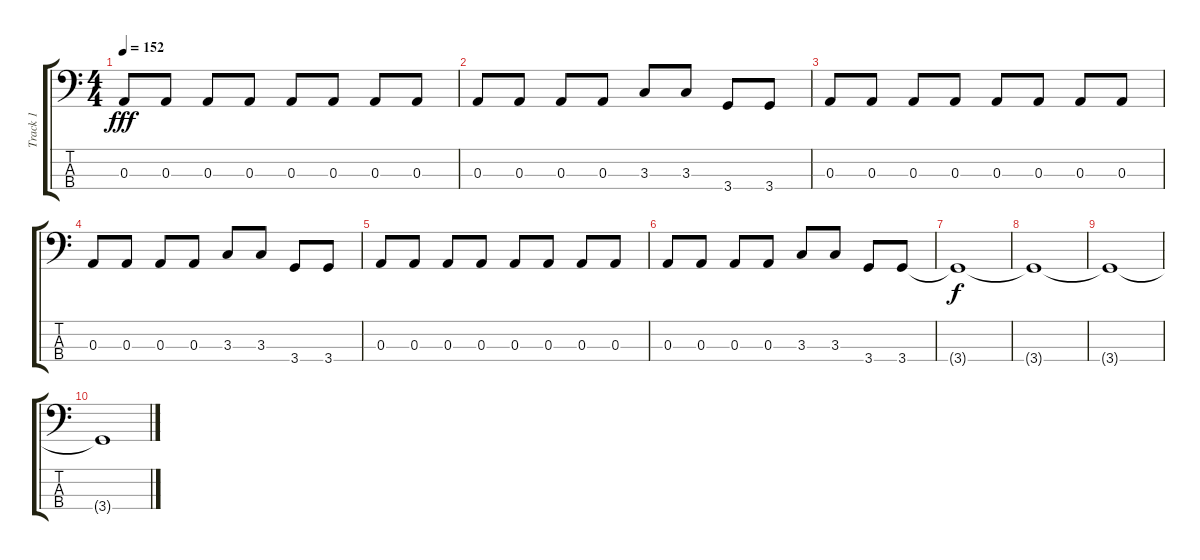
\track ("Track 1" "Track 1") {instrument electricbassfinger}
\staff {score tabs}
\tuning (G2 D2 A1 E1) {hide}
\ts (4 4)
\tempo 152
\clef f4
\ks c
0.3.8{dy fff} 0.3.8 0.3.8 0.3.8 0.3.8 0.3.8 0.3.8 0.3.8 |
0.3.8 0.3.8 0.3.8 0.3.8 3.3.8 3.3.8 3.4.8 3.4.8 |
0.3.8 0.3.8 0.3.8 0.3.8 0.3.8 0.3.8 0.3.8 0.3.8 |
0.3.8 0.3.8 0.3.8 0.3.8 3.3.8 3.3.8 3.4.8 3.4.8 |
0.3.8 0.3.8 0.3.8 0.3.8 0.3.8 0.3.8 0.3.8 0.3.8 |
0.3.8 0.3.8 0.3.8 0.3.8 3.3.8 3.3.8 3.4.8 3.4.8 |
3.4{t}.1{dy f} |
3.4{t}.1 |
3.4{t}.1 |
3.4{t}.1
